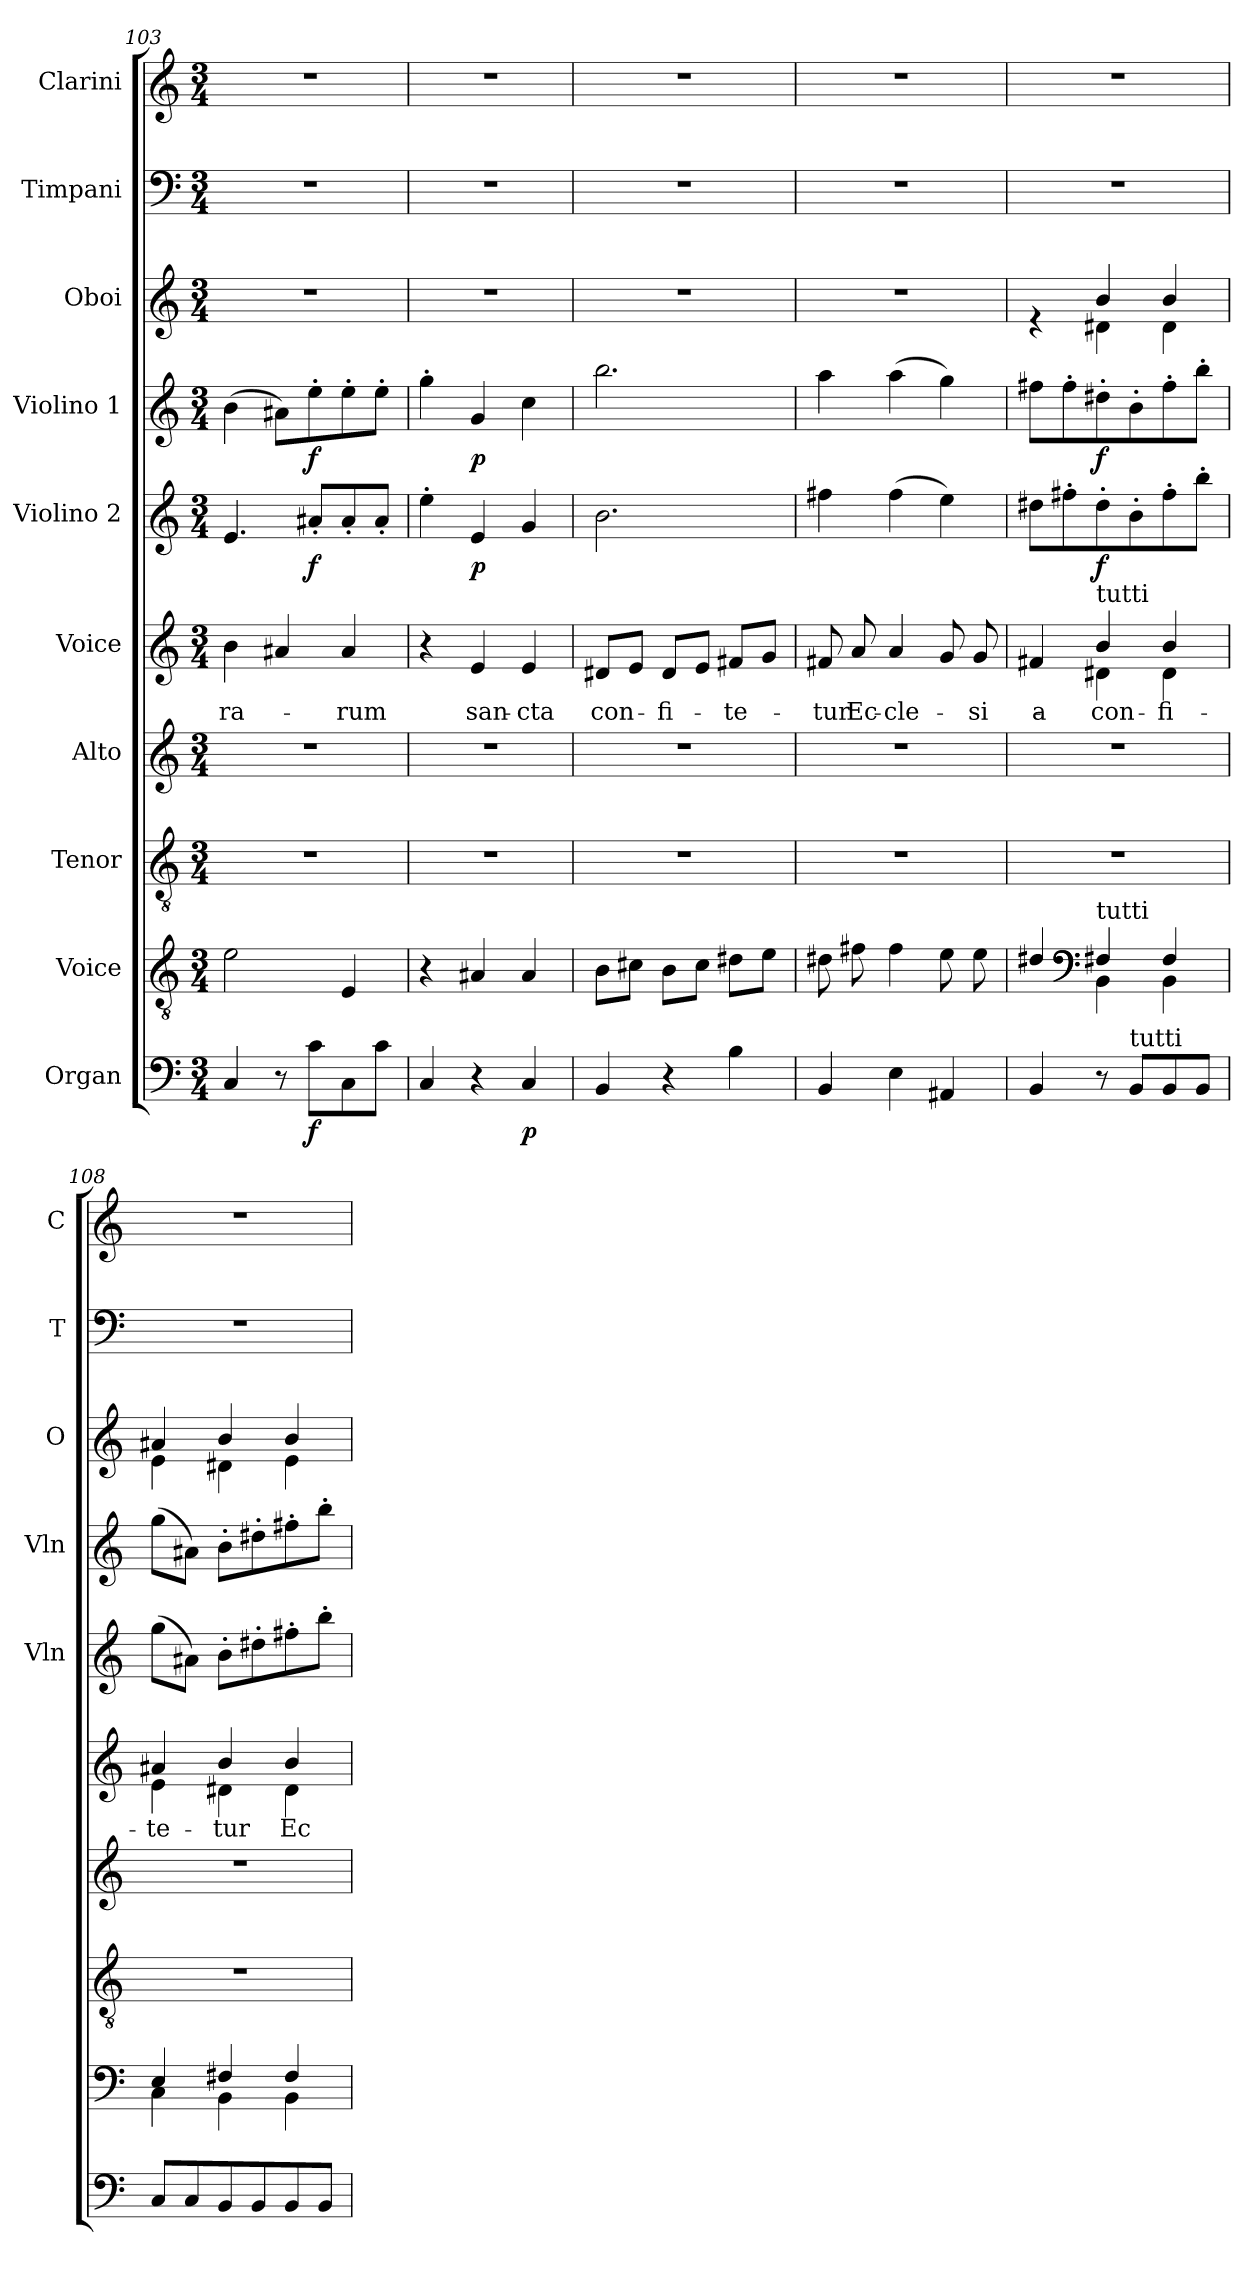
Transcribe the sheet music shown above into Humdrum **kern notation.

**kern	**dynam	**kern	**kern	**kern	**kern	**text	**kern	**dynam	**kern	**dynam	**kern	**kern	**kern
*part10	*part10	*part9	*part8	*part7	*part6	*part6	*part5	*part5	*part4	*part4	*part3	*part2	*part1
*staff10	*staff10	*staff9	*staff8	*staff7	*staff6	*staff6	*staff5	*staff5	*staff4	*staff4	*staff3	*staff2	*staff1
*I"Organ	*	*I"Voice	*I"Tenor	*I"Alto	*I"Voice	*	*I"Violino 2	*	*I"Violino 1	*	*I"Oboi	*I"Timpani	*I"Clarini
*	*	*	*	*	*	*	*I'Vln	*	*I'Vln	*	*I'O	*I'T	*I'C
*clefF4	*	*clefGv2	*clefGv2	*clefG2	*clefG2	*	*clefG2	*	*clefG2	*	*clefG2	*clefF4	*clefG2
*k[]	*	*k[]	*k[]	*k[]	*k[]	*	*k[]	*	*k[]	*	*k[]	*k[]	*k[]
*M3/4	*	*M3/4	*M3/4	*M3/4	*M3/4	*	*M3/4	*	*M3/4	*	*M3/4	*M3/4	*M3/4
=103	=103	=103	=103	=103	=103	=103	=103	=103	=103	=103	=103	=103	=103
!	!	!	!	!	!	!LO:LY:b	!	!	!	!	!	!	!
4C/	.	2e\	2.r	2.r	4b\	-ra-	4.e/	.	(4b\	.	2.r	2.r	2.r
8r	.	.	.	.	4a#X/	.	.	.	8a#X\L)	.	.	.	.
!	!LO:DY:b	!	!	!	!	!	!	!LO:DY:b	!	!LO:DY:b	!	!	!
8c\L	f	.	.	.	.	.	8a#X'/L	f	8ee'\	f	.	.	.
!	!	!	!	!	!	!LO:LY:b	!	!	!	!	!	!	!
8C\	.	4E/	.	.	4a#/	-rum	8a#'/	.	8ee'\	.	.	.	.
8c\J	.	.	.	.	.	.	8a#'/J	.	8ee'\J	.	.	.	.
=104	=104	=104	=104	=104	=104	=104	=104	=104	=104	=104	=104	=104	=104
4C/	.	4r	2.r	2.r	4r	.	4ee'\	.	4gg'\	.	2.r	2.r	2.r
!	!	!	!	!	!	!LO:LY:b	!	!LO:DY:b	!	!LO:DY:b	!	!	!
4r	.	4A#X/	.	.	4e/	san-	4e/	p	4g/	p	.	.	.
!	!LO:DY:b	!	!	!	!	!LO:LY:b	!	!	!	!	!	!	!
4C/	p	4A#/	.	.	4e/	-cta	4g/	.	4cc\	.	.	.	.
=105	=105	=105	=105	=105	=105	=105	=105	=105	=105	=105	=105	=105	=105
!	!	!	!	!	!	!LO:LY:b	!	!	!	!	!	!	!
4BB/	.	8B\L	2.r	2.r	8d#X/L	con-	2.b\	.	2.bb\	.	2.r	2.r	2.r
.	.	8c#X\J	.	.	8e/J	.	.	.	.	.	.	.	.
!	!	!	!	!	!	!LO:LY:b	!	!	!	!	!	!	!
4r	.	8B\L	.	.	8d#/L	-fi-	.	.	.	.	.	.	.
.	.	8c#\J	.	.	8e/J	.	.	.	.	.	.	.	.
!	!	!	!	!	!	!LO:LY:b	!	!	!	!	!	!	!
4B\	.	8d#X\L	.	.	8f#X/L	-te-	.	.	.	.	.	.	.
.	.	8e\J	.	.	8g/J	.	.	.	.	.	.	.	.
!!LO:PB:g=z
=106	=106	=106	=106	=106	=106	=106	=106	=106	=106	=106	=106	=106	=106
!	!	!	!	!	!	!LO:LY:b	!	!	!	!	!	!	!
4BB/	.	8d#X\	2.r	2.r	8f#X/	-tur	4ff#X\	.	4aa\	.	2.r	2.r	2.r
!	!	!	!	!	!	!LO:LY:b	!	!	!	!	!	!	!
.	.	8f#X\	.	.	8a/	Ec-	.	.	.	.	.	.	.
!	!	!	!	!	!	!LO:LY:b	!	!	!	!	!	!	!
4E\	.	4f#\	.	.	4a/	-cle-	(4ff#\	.	(4aa\	.	.	.	.
4AA#X/	.	8e\	.	.	8g/	.	4ee\)	.	4gg\)	.	.	.	.
!	!	!	!	!	!	!LO:LY:b	!	!	!	!	!	!	!
.	.	8e\	.	.	8g/	-si-	.	.	.	.	.	.	.
=107	=107	=107	=107	=107	=107	=107	=107	=107	=107	=107	=107	=107	=107
*	*	*^	*	*	*^	*	*	*	*	*	*	*	*
!	!	!	!	!	!	!	!	!LO:LY:b	!	!	!	!	!	!	!
*	*	*	*	*	*	*	*	*	*	*	*	*	*^	*	*
4BB/	.	4d#X/	4ryy	2.r	2.r	4ryy	4f#X/	a	8dd#X\L	.	8ff#X\L	.	4re	4ryy	2.r	2.r
.	.	.	.	.	.	.	.	.	8ff#X'\	.	8ff#'\	.	.	.	.	.
*	*	*clefF4	*	*	*	*	*	*	*	*	*	*	*	*	*	*
!	!	!	!	!	!	!LO:TX:a:t=tutti	!	!	!	!	!	!	!	!	!	!
!	!	!LO:TX:a:t=tutti	!	!	!	!	!	!	!	!	!	!	!	!	!	!
!	!	!	!	!	!	!	!	!LO:LY:b	!	!LO:DY:b	!	!LO:DY:b	!	!	!	!
8r	.	4F#X/	4BB\	.	.	4b/	4d#X\	con-	8dd#'\	f	8dd#X'\	f	4b/	4d#X\	.	.
!LO:TX:a:t=tutti	!	!	!	!	!	!	!	!	!	!	!	!	!	!	!	!
8BB/L	.	.	.	.	.	.	.	.	8b'\	.	8b'\	.	.	.	.	.
!	!	!	!	!	!	!	!	!LO:LY:b	!	!	!	!	!	!	!	!
8BB/	.	4F#/	4BB\	.	.	4b/	4d#\	-fi-	8ff#'\	.	8ff#'\	.	4b/	4d#\	.	.
8BB/J	.	.	.	.	.	.	.	.	8bb'\J	.	8bb'\J	.	.	.	.	.
=108	=108	=108	=108	=108	=108	=108	=108	=108	=108	=108	=108	=108	=108	=108	=108	=108
!	!	!	!	!	!	!	!	!LO:LY:b	!	!	!	!	!	!	!	!
8C/L	.	4E/	4C\	2.r	2.r	4a#X/	4e\	-te-	(8gg\L	.	(8gg\L	.	4a#X/	4e\	2.r	2.r
8C/	.	.	.	.	.	.	.	.	8a#X\J)	.	8a#X\J)	.	.	.	.	.
!	!	!	!	!	!	!	!	!LO:LY:b	!	!	!	!	!	!	!	!
8BB/	.	4F#X/	4BB\	.	.	4b/	4d#X\	-tur	8b'\L	.	8b'\L	.	4b/	4d#X\	.	.
8BB/	.	.	.	.	.	.	.	.	8dd#X'\	.	8dd#X'\	.	.	.	.	.
!	!	!	!	!	!	!	!	!LO:LY:b	!	!	!	!	!	!	!	!
8BB/	.	4F#/	4BB\	.	.	4b/	4d#\	Ec-	8ff#X'\	.	8ff#X'\	.	4b/	4e\	.	.
8BB/J	.	.	.	.	.	.	.	.	8bb'\J	.	8bb'\J	.	.	.	.	.
*	*	*v	*v	*	*	*v	*v	*	*	*	*	*	*v	*v	*	*
=	=	=	=	=	=	=	=	=	=	=	=	=	=
*-	*-	*-	*-	*-	*-	*-	*-	*-	*-	*-	*-	*-	*-
